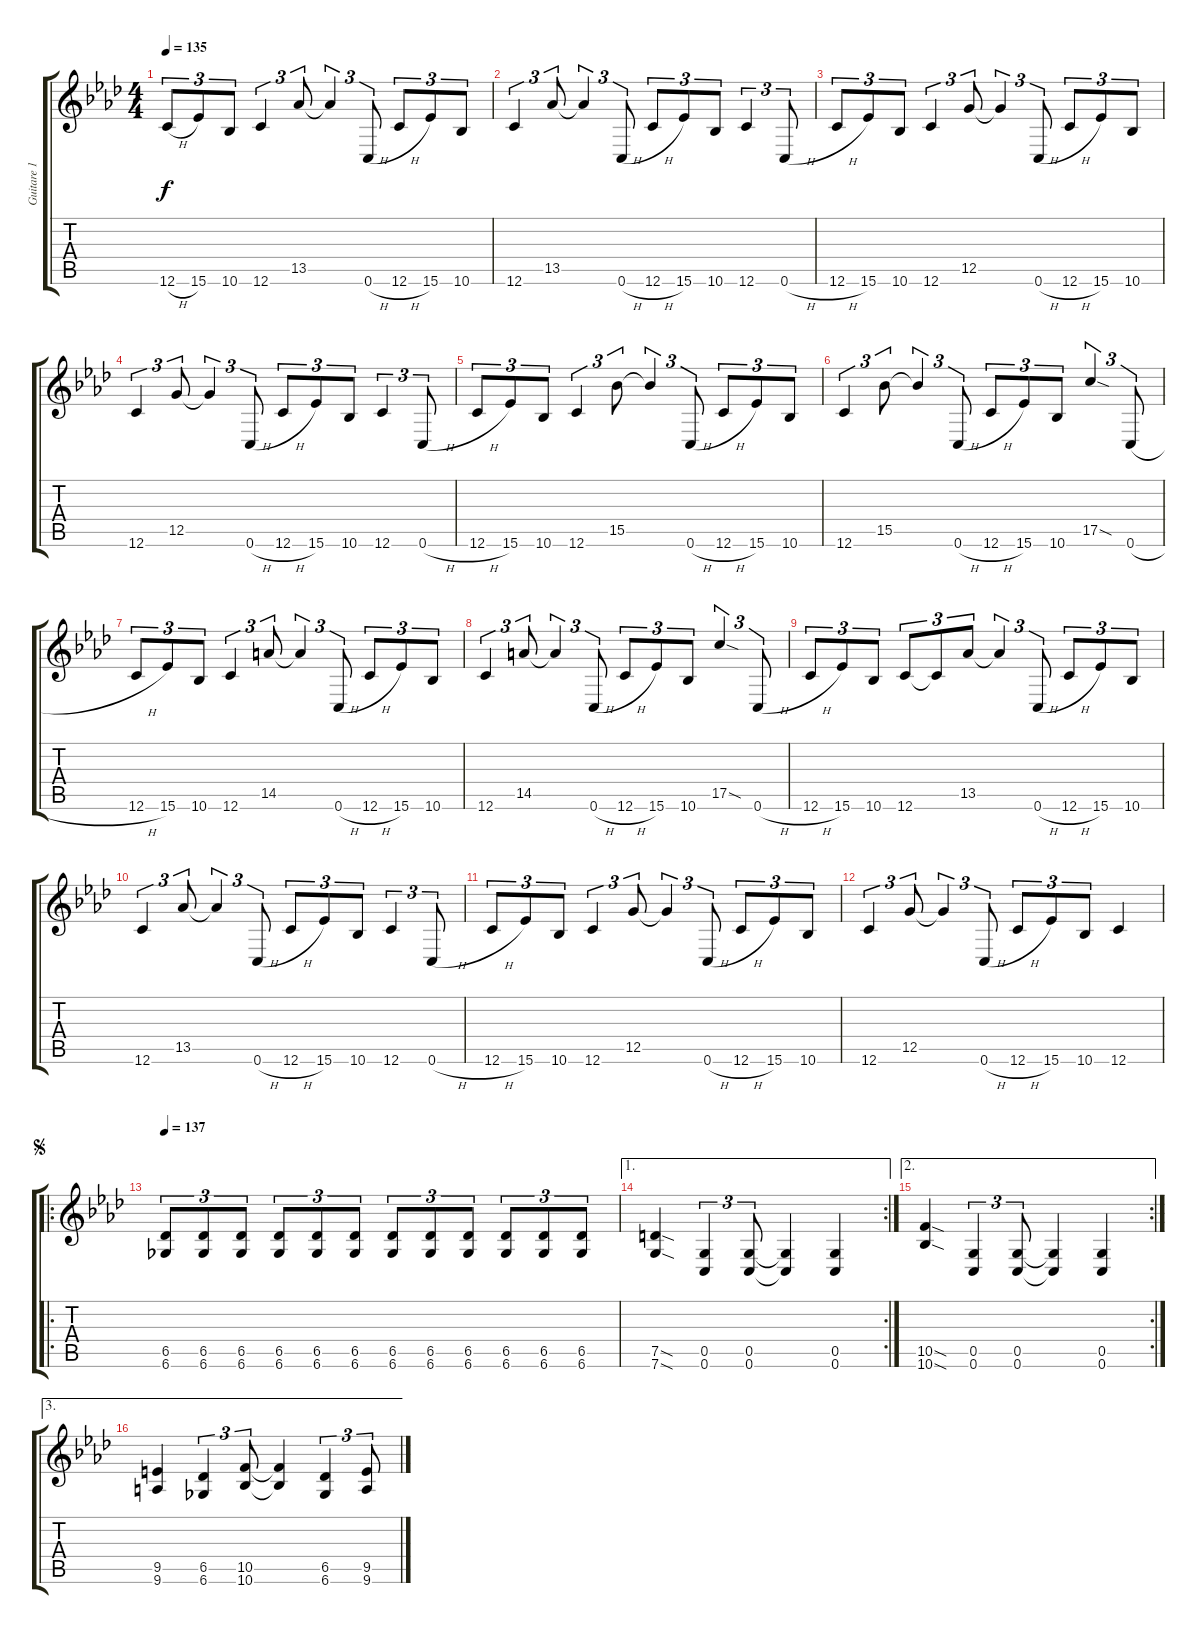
\track ("Guitare 1" "Guitare 1") {instrument distortionguitar}
\staff {score tabs}
\tuning (E4 C4 G3 C3 G2 C2) {hide}
\ts (4 4)
\tempo 135
\clef g2
\ks ab
12.6{h}.8{tu (3 2) dy f} 15.6.8{tu (3 2)} 10.6.8{tu (3 2)} 12.6.4{tu (3 2)} 13.5.8{tu (3 2)} 13.5{t}.4{tu (3 2)} 0.6{h}.8{tu (3 2)} 12.6{h}.8{tu (3 2)} 15.6.8{tu (3 2)} 10.6.8{tu (3 2)} |
12.6.4{tu (3 2)} 13.5.8{tu (3 2)} 13.5{t}.4{tu (3 2)} 0.6{h}.8{tu (3 2)} 12.6{h}.8{tu (3 2)} 15.6.8{tu (3 2)} 10.6.8{tu (3 2)} 12.6.4{tu (3 2)} 0.6{h}.8{tu (3 2)} |
12.6{h}.8{tu (3 2)} 15.6.8{tu (3 2)} 10.6.8{tu (3 2)} 12.6.4{tu (3 2)} 12.5.8{tu (3 2)} 12.5{t}.4{tu (3 2)} 0.6{h}.8{tu (3 2)} 12.6{h}.8{tu (3 2)} 15.6.8{tu (3 2)} 10.6.8{tu (3 2)} |
12.6.4{tu (3 2)} 12.5.8{tu (3 2)} 12.5{t}.4{tu (3 2)} 0.6{h}.8{tu (3 2)} 12.6{h}.8{tu (3 2)} 15.6.8{tu (3 2)} 10.6.8{tu (3 2)} 12.6.4{tu (3 2)} 0.6{h}.8{tu (3 2)} |
12.6{h}.8{tu (3 2)} 15.6.8{tu (3 2)} 10.6.8{tu (3 2)} 12.6.4{tu (3 2)} 15.5.8{tu (3 2)} 15.5{t}.4{tu (3 2) beam Up} 0.6{h}.8{tu (3 2) beam Up} 12.6{h}.8{tu (3 2)} 15.6.8{tu (3 2)} 10.6.8{tu (3 2)} |
12.6.4{tu (3 2)} 15.5.8{tu (3 2)} 15.5{t}.4{tu (3 2) beam Up} 0.6{h}.8{tu (3 2) beam Up} 12.6{h}.8{tu (3 2)} 15.6.8{tu (3 2)} 10.6.8{tu (3 2)} 17.5{sod}.4{tu (3 2) beam Up} 0.6{h}.8{tu (3 2) beam Up} |
12.6{h}.8{tu (3 2)} 15.6.8{tu (3 2)} 10.6.8{tu (3 2)} 12.6.4{tu (3 2)} 14.5.8{tu (3 2)} 14.5{t}.4{tu (3 2)} 0.6{h}.8{tu (3 2)} 12.6{h}.8{tu (3 2)} 15.6.8{tu (3 2)} 10.6.8{tu (3 2)} |
12.6.4{tu (3 2)} 14.5.8{tu (3 2)} 14.5{t}.4{tu (3 2)} 0.6{h}.8{tu (3 2)} 12.6{h}.8{tu (3 2)} 15.6.8{tu (3 2)} 10.6.8{tu (3 2)} 17.5{sod}.4{tu (3 2) beam Up} 0.6{h}.8{tu (3 2) beam Up} |
12.6{h}.8{tu (3 2)} 15.6.8{tu (3 2)} 10.6.8{tu (3 2)} 12.6.8{tu (3 2)} 12.6{t}.8{tu (3 2)} 13.5.8{tu (3 2)} 13.5{t}.4{tu (3 2)} 0.6{h}.8{tu (3 2)} 12.6{h}.8{tu (3 2)} 15.6.8{tu (3 2)} 10.6.8{tu (3 2)} |
12.6.4{tu (3 2)} 13.5.8{tu (3 2)} 13.5{t}.4{tu (3 2)} 0.6{h}.8{tu (3 2)} 12.6{h}.8{tu (3 2)} 15.6.8{tu (3 2)} 10.6.8{tu (3 2)} 12.6.4{tu (3 2)} 0.6{h}.8{tu (3 2)} |
12.6{h}.8{tu (3 2)} 15.6.8{tu (3 2)} 10.6.8{tu (3 2)} 12.6.4{tu (3 2)} 12.5.8{tu (3 2)} 12.5{t}.4{tu (3 2)} 0.6{h}.8{tu (3 2)} 12.6{h}.8{tu (3 2)} 15.6.8{tu (3 2)} 10.6.8{tu (3 2)} |
12.6.4{tu (3 2)} 12.5.8{tu (3 2)} 12.5{t}.4{tu (3 2)} 0.6{h}.8{tu (3 2)} 12.6{h}.8{tu (3 2)} 15.6.8{tu (3 2)} 10.6.8{tu (3 2)} 12.6.4 |
\ro
\jump segno
\tempo 137
(6.5 6.6).8{tu (3 2)} (6.5 6.6).8{tu (3 2)} (6.5 6.6).8{tu (3 2)} (6.5 6.6).8{tu (3 2)} (6.5 6.6).8{tu (3 2)} (6.5 6.6).8{tu (3 2)} (6.5 6.6).8{tu (3 2)} (6.5 6.6).8{tu (3 2)} (6.5 6.6).8{tu (3 2)} (6.5 6.6).8{tu (3 2)} (6.5 6.6).8{tu (3 2)} (6.5 6.6).8{tu (3 2)} |
\ae 1
\rc 2
(7.5{sod} 7.6{sod}).4 (0.5 0.6).4{tu (3 2)} (0.5 0.6).8{tu (3 2)} (0.5{t} 0.6{t}).4 (0.5 0.6).4 |
\ae 2
\rc 2
(10.5{sod} 10.6{sod}).4 (0.5 0.6).4{tu (3 2)} (0.5 0.6).8{tu (3 2)} (0.5{t} 0.6{t}).4 (0.5 0.6).4 |
\ae 3
(9.5 9.6).4 (6.5 6.6).4{tu (3 2)} (10.5 10.6).8{tu (3 2)} (10.5{t} 10.6{t}).4 (6.5 6.6).4{tu (3 2)} (9.5 9.6).8{tu (3 2)}
